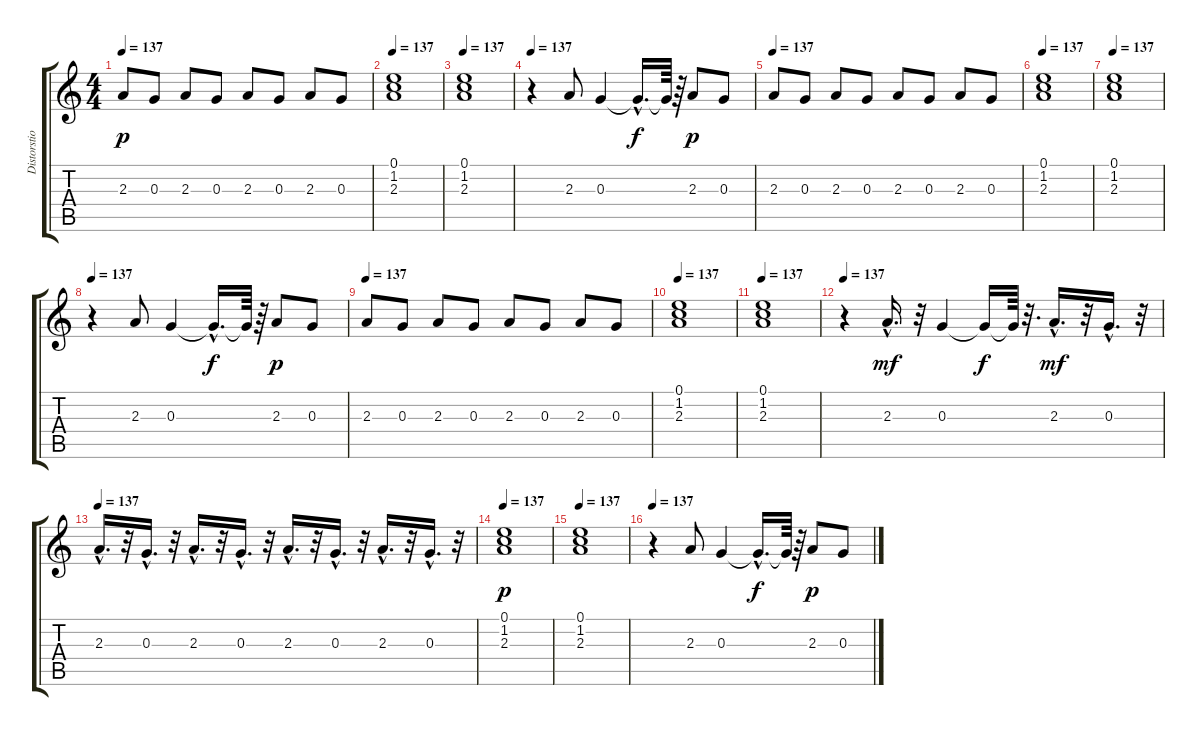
\track ("Distorstion" "Distorstio") {instrument distortionguitar}
\staff {score tabs}
\tuning (E4 B3 G3 D3 A2 E2) {hide}
\ts (4 4)
\tempo 137
\clef g2
\ks c
2.3.8{dy p} 0.3.8 2.3.8 0.3.8 2.3.8 0.3.8 2.3.8 0.3.8 |
\tempo 137
(0.1 1.2 2.3).1 |
\tempo 137
(0.1 1.2 2.3).1 |
\tempo 137
r.4 2.3.8 0.3.4 0.3{hac t}.16{d dy f} 0.3{t}.64 r.64 2.3.8{dy p} 0.3.8 |
\tempo 137
2.3.8 0.3.8 2.3.8 0.3.8 2.3.8 0.3.8 2.3.8 0.3.8 |
\tempo 137
(0.1 1.2 2.3).1 |
\tempo 137
(0.1 1.2 2.3).1 |
\tempo 137
r.4 2.3.8 0.3.4 0.3{hac t}.16{d dy f} 0.3{t}.64 r.64 2.3.8{dy p} 0.3.8 |
\tempo 137
2.3.8 0.3.8 2.3.8 0.3.8 2.3.8 0.3.8 2.3.8 0.3.8 |
\tempo 137
(0.1 1.2 2.3).1 |
\tempo 137
(0.1 1.2 2.3).1 |
\tempo 137
r.4 2.3{hac}.16{d dy mf} r.32 0.3.4 0.3{t}.16{dy f} 0.3{t}.64 r.32{d} 2.3{hac}.16{d dy mf} r.32 0.3{hac}.16{d} r.32 |
\tempo 137
2.3{hac}.16{d} r.32 0.3{hac}.16{d} r.32 2.3{hac}.16{d} r.32 0.3{hac}.16{d} r.32 2.3{hac}.16{d} r.32 0.3{hac}.16{d} r.32 2.3{hac}.16{d} r.32 0.3{hac}.16{d} r.32 |
\tempo 137
(0.1 1.2 2.3).1{dy p} |
\tempo 137
(0.1 1.2 2.3).1 |
\tempo 137
r.4 2.3.8 0.3.4 0.3{hac t}.16{d dy f} 0.3{t}.64 r.64 2.3.8{dy p} 0.3.8
